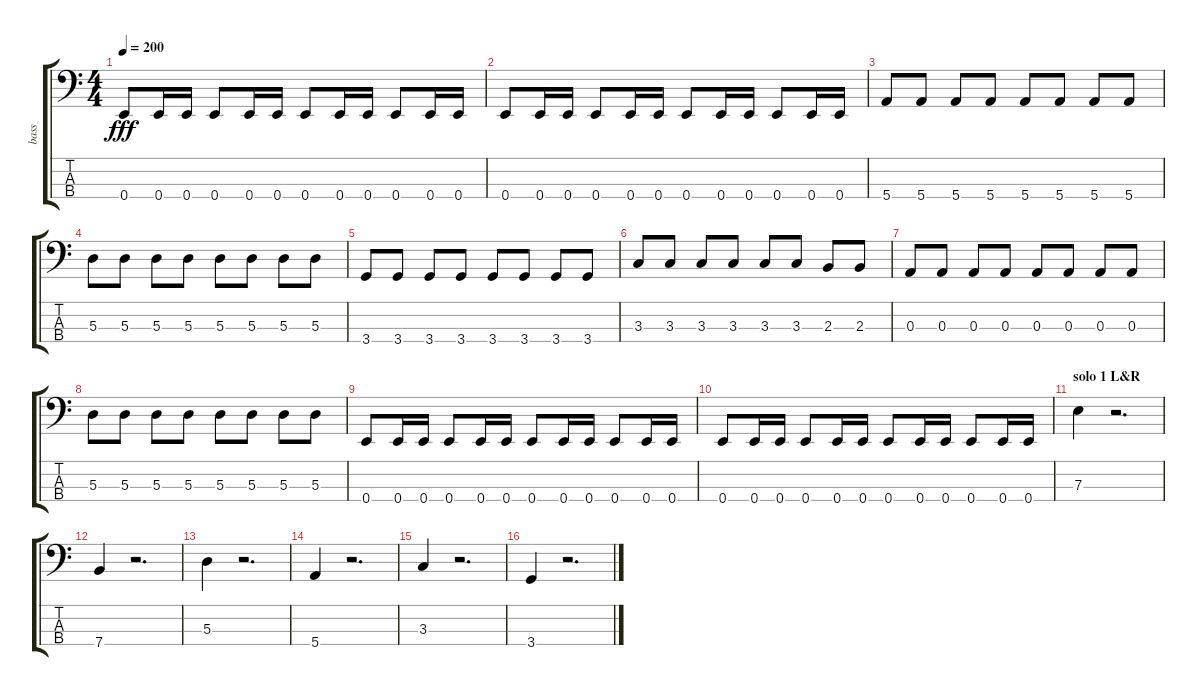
\track ("bass" "bass") {instrument electricbassfinger}
\staff {score tabs}
\tuning (G2 D2 A1 E1) {hide}
\ts (4 4)
\tempo 200
\clef f4
\ks c
0.4.8{dy fff} 0.4.16 0.4.16 0.4.8 0.4.16 0.4.16 0.4.8 0.4.16 0.4.16 0.4.8 0.4.16 0.4.16 |
0.4.8 0.4.16 0.4.16 0.4.8 0.4.16 0.4.16 0.4.8 0.4.16 0.4.16 0.4.8 0.4.16 0.4.16 |
5.4.8 5.4.8 5.4.8 5.4.8 5.4.8 5.4.8 5.4.8 5.4.8 |
5.3.8 5.3.8 5.3.8 5.3.8 5.3.8 5.3.8 5.3.8 5.3.8 |
3.4.8 3.4.8 3.4.8 3.4.8 3.4.8 3.4.8 3.4.8 3.4.8 |
3.3.8 3.3.8 3.3.8 3.3.8 3.3.8 3.3.8 2.3.8 2.3.8 |
0.3.8 0.3.8 0.3.8 0.3.8 0.3.8 0.3.8 0.3.8 0.3.8 |
5.3.8 5.3.8 5.3.8 5.3.8 5.3.8 5.3.8 5.3.8 5.3.8 |
0.4.8 0.4.16 0.4.16 0.4.8 0.4.16 0.4.16 0.4.8 0.4.16 0.4.16 0.4.8 0.4.16 0.4.16 |
0.4.8 0.4.16 0.4.16 0.4.8 0.4.16 0.4.16 0.4.8 0.4.16 0.4.16 0.4.8 0.4.16 0.4.16 |
\section ("" "solo 1 L&R")
7.3.4 r.2{d} |
7.4.4 r.2{d} |
5.3.4 r.2{d} |
5.4.4 r.2{d} |
3.3.4 r.2{d} |
3.4.4 r.2{d}
